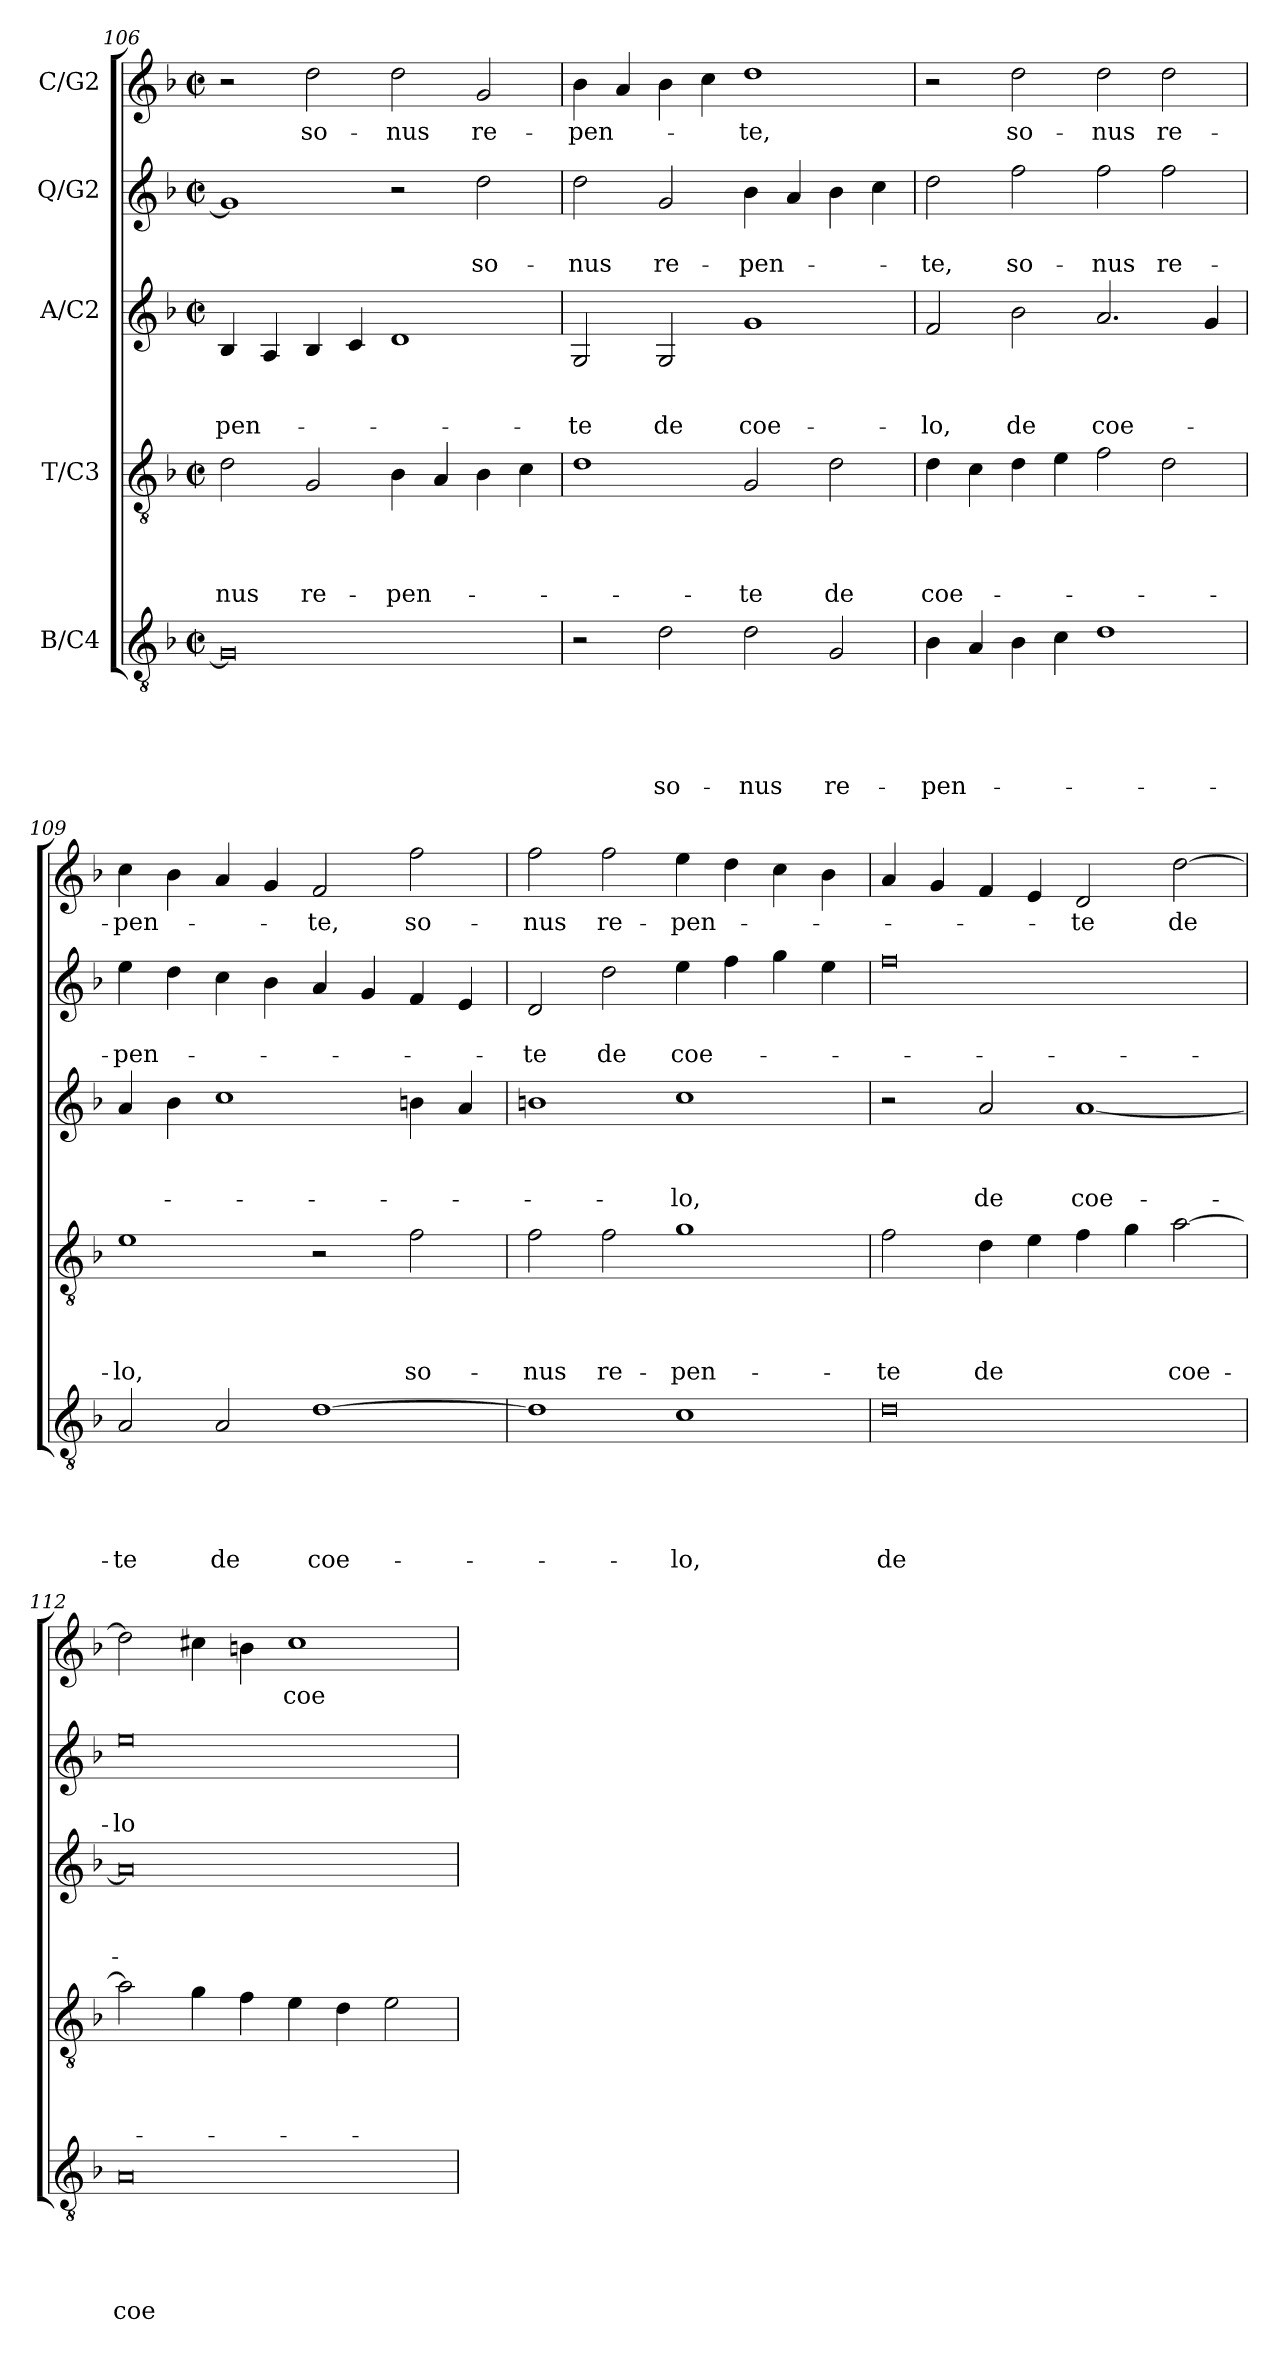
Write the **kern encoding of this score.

**kern	**text	**text	**text	**text	**text	**kern	**text	**text	**text	**text	**kern	**text	**text	**text	**kern	**text	**text	**kern	**text
*part5	*part5	*part5	*part5	*part5	*part5	*part4	*part4	*part4	*part4	*part4	*part3	*part3	*part3	*part3	*part2	*part2	*part2	*part1	*part1
*staff5	*staff5	*staff5	*staff5	*staff5	*staff5	*staff4	*staff4	*staff4	*staff4	*staff4	*staff3	*staff3	*staff3	*staff3	*staff2	*staff2	*staff2	*staff1	*staff1
*I"B/C4	*	*	*	*	*	*I"T/C3	*	*	*	*	*I"A/C2	*	*	*	*I"Q/G2	*	*	*I"C/G2	*
!!LO:LB:g=z
*clefGv2	*	*	*	*	*	*clefGv2	*	*	*	*	*clefG2	*	*	*	*clefG2	*	*	*clefG2	*
*k[b-]	*	*	*	*	*	*k[b-]	*	*	*	*	*k[b-]	*	*	*	*k[b-]	*	*	*k[b-]	*
*F:	*	*	*	*	*	*F:	*	*	*	*	*F:	*	*	*	*F:	*	*	*F:	*
*M2/2	*	*	*	*	*	*M2/2	*	*	*	*	*M2/2	*	*	*	*M2/2	*	*	*M2/2	*
*met(c|)	*	*	*	*	*	*met(c|)	*	*	*	*	*met(c|)	*	*	*	*met(c|)	*	*	*met(c|)	*
=106	=106	=106	=106	=106	=106	=106	=106	=106	=106	=106	=106	=106	=106	=106	=106	=106	=106	=106	=106
!	!	!	!	!	!	!	!	!	!	!LO:LY:b	!	!	!	!LO:LY:b	!	!	!	!	!
0G]	.	.	.	.	.	2d\	.	.	.	-nus	4B-/	.	.	-pen-	1g]	.	.	2r	.
.	.	.	.	.	.	.	.	.	.	.	4A/	.	.	.	.	.	.	.	.
!	!	!	!	!	!	!	!	!	!	!LO:LY:b	!	!	!	!	!	!	!	!	!LO:LY:b
.	.	.	.	.	.	2G/	.	.	.	re-	4B-/	.	.	.	.	.	.	2dd\	so-
.	.	.	.	.	.	.	.	.	.	.	4c/	.	.	.	.	.	.	.	.
!	!	!	!	!	!	!	!	!	!	!LO:LY:b	!	!	!	!	!	!	!	!	!LO:LY:b
.	.	.	.	.	.	4B-\	.	.	.	-pen-	1d	.	.	.	2r	.	.	2dd\	-nus
.	.	.	.	.	.	4A/	.	.	.	.	.	.	.	.	.	.	.	.	.
!	!	!	!	!	!	!	!	!	!	!	!	!	!	!	!	!	!LO:LY:b	!	!LO:LY:b
.	.	.	.	.	.	4B-\	.	.	.	.	.	.	.	.	2dd\	.	so-	2g/	re-
.	.	.	.	.	.	4c\	.	.	.	.	.	.	.	.	.	.	.	.	.
=107	=107	=107	=107	=107	=107	=107	=107	=107	=107	=107	=107	=107	=107	=107	=107	=107	=107	=107	=107
!	!	!	!	!	!	!	!	!	!	!	!	!	!	!LO:LY:b	!	!	!LO:LY:b	!	!LO:LY:b
2r	.	.	.	.	.	1d	.	.	.	.	2G/	.	.	-te	2dd\	.	-nus	4b-\	-pen-
.	.	.	.	.	.	.	.	.	.	.	.	.	.	.	.	.	.	4a/	.
!	!	!	!	!	!LO:LY:b	!	!	!	!	!	!	!	!	!LO:LY:b	!	!	!LO:LY:b	!	!
2d\	.	.	.	.	so-	.	.	.	.	.	2G/	.	.	de	2g/	.	re-	4b-\	.
.	.	.	.	.	.	.	.	.	.	.	.	.	.	.	.	.	.	4cc\	.
!	!	!	!	!	!LO:LY:b	!	!	!	!	!LO:LY:b	!	!	!	!LO:LY:b	!	!	!LO:LY:b	!	!LO:LY:b
2d\	.	.	.	.	-nus	2G/	.	.	.	-te	1g	.	.	coe-	4b-\	.	-pen-	1dd	-te,
.	.	.	.	.	.	.	.	.	.	.	.	.	.	.	4a/	.	.	.	.
!	!	!	!	!	!LO:LY:b	!	!	!	!	!LO:LY:b	!	!	!	!	!	!	!	!	!
2G/	.	.	.	.	re-	2d\	.	.	.	de	.	.	.	.	4b-\	.	.	.	.
.	.	.	.	.	.	.	.	.	.	.	.	.	.	.	4cc\	.	.	.	.
=108	=108	=108	=108	=108	=108	=108	=108	=108	=108	=108	=108	=108	=108	=108	=108	=108	=108	=108	=108
!	!	!	!	!	!LO:LY:b	!	!	!	!	!LO:LY:b	!	!	!	!LO:LY:b	!	!	!LO:LY:b	!	!
4B-\	.	.	.	.	-pen-	4d\	.	.	.	coe-	2f/	.	.	-lo,	2dd\	.	-te,	2r	.
4A/	.	.	.	.	.	4c\	.	.	.	.	.	.	.	.	.	.	.	.	.
!	!	!	!	!	!	!	!	!	!	!	!	!	!	!LO:LY:b	!	!	!LO:LY:b	!	!LO:LY:b
4B-\	.	.	.	.	.	4d\	.	.	.	.	2b-\	.	.	de	2ff\	.	so-	2dd\	so-
4c\	.	.	.	.	.	4e\	.	.	.	.	.	.	.	.	.	.	.	.	.
!	!	!	!	!	!	!	!	!	!	!	!	!	!	!LO:LY:b	!	!	!LO:LY:b	!	!LO:LY:b
1d	.	.	.	.	.	2f\	.	.	.	.	2.a/	.	.	coe-	2ff\	.	-nus	2dd\	-nus
!	!	!	!	!	!	!	!	!	!	!	!	!	!	!	!	!	!LO:LY:b	!	!LO:LY:b
.	.	.	.	.	.	2d\	.	.	.	.	.	.	.	.	2ff\	.	re-	2dd\	re-
.	.	.	.	.	.	.	.	.	.	.	4g/	.	.	.	.	.	.	.	.
=109	=109	=109	=109	=109	=109	=109	=109	=109	=109	=109	=109	=109	=109	=109	=109	=109	=109	=109	=109
!	!	!	!	!	!LO:LY:b	!	!	!	!	!LO:LY:b	!	!	!	!	!	!	!LO:LY:b	!	!LO:LY:b
2A/	.	.	.	.	-te	1e	.	.	.	-lo,	4a/	.	.	.	4ee\	.	-pen-	4cc\	-pen-
.	.	.	.	.	.	.	.	.	.	.	4b-\	.	.	.	4dd\	.	.	4b-\	.
!	!	!	!	!	!LO:LY:b	!	!	!	!	!	!	!	!	!	!	!	!	!	!
2A/	.	.	.	.	de	.	.	.	.	.	1cc	.	.	.	4cc\	.	.	4a/	.
.	.	.	.	.	.	.	.	.	.	.	.	.	.	.	4b-\	.	.	4g/	.
!	!	!	!	!	!LO:LY:b	!	!	!	!	!	!	!	!	!	!	!	!	!	!LO:LY:b
[1d	.	.	.	.	coe-	2r	.	.	.	.	.	.	.	.	4a/	.	.	2f/	-te,
.	.	.	.	.	.	.	.	.	.	.	.	.	.	.	4g/	.	.	.	.
!	!	!	!	!	!	!	!	!	!	!LO:LY:b	!	!	!	!	!	!	!	!	!LO:LY:b
.	.	.	.	.	.	2f\	.	.	.	so-	4bn\	.	.	.	4f/	.	.	2ff\	so-
.	.	.	.	.	.	.	.	.	.	.	4a/	.	.	.	4e/	.	.	.	.
!!LO:PB:g=z
=110	=110	=110	=110	=110	=110	=110	=110	=110	=110	=110	=110	=110	=110	=110	=110	=110	=110	=110	=110
!	!	!	!	!	!	!	!	!	!	!LO:LY:b	!	!	!	!	!	!	!LO:LY:b	!	!LO:LY:b
1d]	.	.	.	.	.	2f\	.	.	.	-nus	1bn	.	.	.	2d/	.	-te	2ff\	-nus
!	!	!	!	!	!	!	!	!	!	!LO:LY:b	!	!	!	!	!	!	!LO:LY:b	!	!LO:LY:b
.	.	.	.	.	.	2f\	.	.	.	re-	.	.	.	.	2dd\	.	de	2ff\	re-
!	!	!	!	!	!LO:LY:b	!	!	!	!	!LO:LY:b	!	!	!	!LO:LY:b	!	!	!LO:LY:b	!	!LO:LY:b
1c	.	.	.	.	-lo,	1g	.	.	.	-pen-	1cc	.	.	-lo,	4ee\	.	coe-	4ee\	-pen-
.	.	.	.	.	.	.	.	.	.	.	.	.	.	.	4ff\	.	.	4dd\	.
.	.	.	.	.	.	.	.	.	.	.	.	.	.	.	4gg\	.	.	4cc\	.
.	.	.	.	.	.	.	.	.	.	.	.	.	.	.	4ee\	.	.	4b-\	.
=111	=111	=111	=111	=111	=111	=111	=111	=111	=111	=111	=111	=111	=111	=111	=111	=111	=111	=111	=111
!	!	!	!	!	!LO:LY:b	!	!	!	!	!LO:LY:b	!	!	!	!	!	!	!	!	!
0d	.	.	.	.	de	2f\	.	.	.	-te	2r	.	.	.	0ff	.	.	4a/	.
.	.	.	.	.	.	.	.	.	.	.	.	.	.	.	.	.	.	4g/	.
!	!	!	!	!	!	!	!	!	!	!LO:LY:b	!	!	!	!LO:LY:b	!	!	!	!	!
.	.	.	.	.	.	4d\	.	.	.	de	2a/	.	.	de	.	.	.	4f/	.
.	.	.	.	.	.	4e\	.	.	.	.	.	.	.	.	.	.	.	4e/	.
!	!	!	!	!	!	!	!	!	!	!	!	!	!	!LO:LY:b	!	!	!	!	!LO:LY:b
.	.	.	.	.	.	4f\	.	.	.	.	[1a	.	.	coe-	.	.	.	2d/	-te
.	.	.	.	.	.	4g\	.	.	.	.	.	.	.	.	.	.	.	.	.
!	!	!	!	!	!	!	!	!	!	!LO:LY:b	!	!	!	!	!	!	!	!	!LO:LY:b
.	.	.	.	.	.	[2a\	.	.	.	coe-	.	.	.	.	.	.	.	[2dd\	de
=112	=112	=112	=112	=112	=112	=112	=112	=112	=112	=112	=112	=112	=112	=112	=112	=112	=112	=112	=112
!	!	!	!	!	!LO:LY:b	!	!	!	!	!	!	!	!	!	!	!	!LO:LY:b	!	!
0A	.	.	.	.	coe-	2a\]	.	.	.	.	0a]	.	.	.	0ee	.	-lo	2dd\]	.
.	.	.	.	.	.	4g\	.	.	.	.	.	.	.	.	.	.	.	4cc#X\	.
.	.	.	.	.	.	4f\	.	.	.	.	.	.	.	.	.	.	.	4b\	.
!	!	!	!	!	!	!	!	!	!	!	!	!	!	!	!	!	!	!	!LO:LY:b
.	.	.	.	.	.	4e\	.	.	.	.	.	.	.	.	.	.	.	1cc#	coe-
.	.	.	.	.	.	4d\	.	.	.	.	.	.	.	.	.	.	.	.	.
.	.	.	.	.	.	2e\	.	.	.	.	.	.	.	.	.	.	.	.	.
=	=	=	=	=	=	=	=	=	=	=	=	=	=	=	=	=	=	=	=
*-	*-	*-	*-	*-	*-	*-	*-	*-	*-	*-	*-	*-	*-	*-	*-	*-	*-	*-	*-
